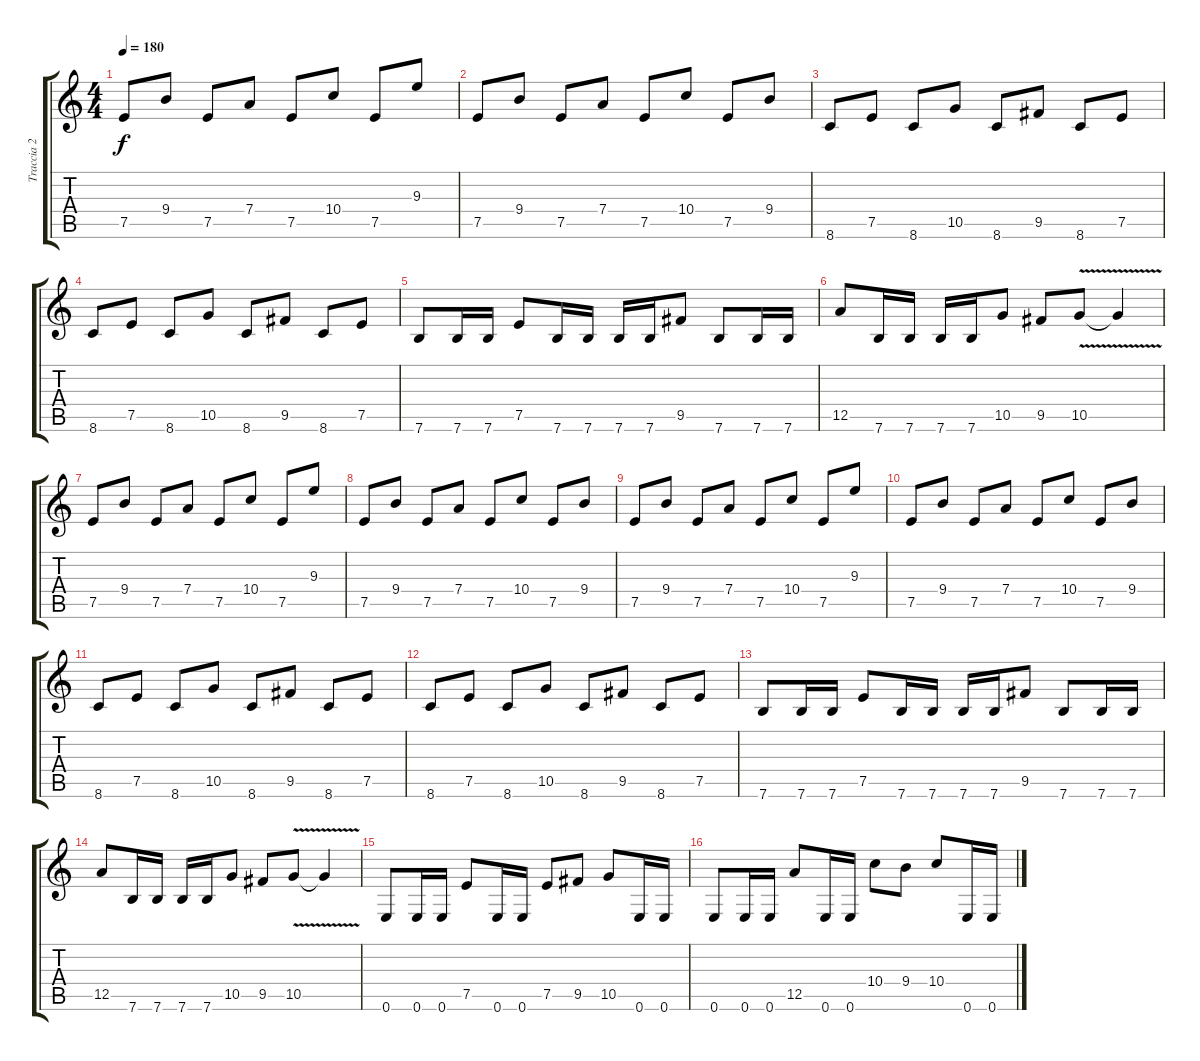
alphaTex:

\track ("Traccia 2" "Traccia 2") {instrument distortionguitar}
\staff {score tabs}
\tuning (E4 B3 G3 D3 A2 E2) {hide}
\ts (4 4)
\tempo 180
\clef g2
\ks c
7.5.8{dy f} 9.4.8 7.5.8 7.4.8 7.5.8 10.4.8 7.5.8 9.3.8 |
7.5.8 9.4.8 7.5.8 7.4.8 7.5.8 10.4.8 7.5.8 9.4.8 |
8.6.8 7.5.8 8.6.8 10.5.8 8.6.8 9.5.8 8.6.8 7.5.8 |
8.6.8 7.5.8 8.6.8 10.5.8 8.6.8 9.5.8 8.6.8 7.5.8 |
7.6.8 7.6.16 7.6.16 7.5.8 7.6.16 7.6.16 7.6.16 7.6.16 9.5.8 7.6.8 7.6.16 7.6.16 |
12.5.8 7.6.16 7.6.16 7.6.16 7.6.16 10.5.8 9.5.8 10.5{v}.8 10.5{t}.4 |
7.5.8 9.4.8 7.5.8 7.4.8 7.5.8 10.4.8 7.5.8 9.3.8 |
7.5.8 9.4.8 7.5.8 7.4.8 7.5.8 10.4.8 7.5.8 9.4.8 |
7.5.8 9.4.8 7.5.8 7.4.8 7.5.8 10.4.8 7.5.8 9.3.8 |
7.5.8 9.4.8 7.5.8 7.4.8 7.5.8 10.4.8 7.5.8 9.4.8 |
8.6.8 7.5.8 8.6.8 10.5.8 8.6.8 9.5.8 8.6.8 7.5.8 |
8.6.8 7.5.8 8.6.8 10.5.8 8.6.8 9.5.8 8.6.8 7.5.8 |
7.6.8 7.6.16 7.6.16 7.5.8 7.6.16 7.6.16 7.6.16 7.6.16 9.5.8 7.6.8 7.6.16 7.6.16 |
12.5.8 7.6.16 7.6.16 7.6.16 7.6.16 10.5.8 9.5.8 10.5{v}.8 10.5{t}.4 |
0.6.8 0.6.16 0.6.16 7.5.8 0.6.16 0.6.16 7.5.8 9.5.8 10.5.8 0.6.16 0.6.16 |
0.6.8 0.6.16 0.6.16 12.5.8 0.6.16 0.6.16 10.4.8 9.4.8 10.4.8 0.6.16 0.6.16
